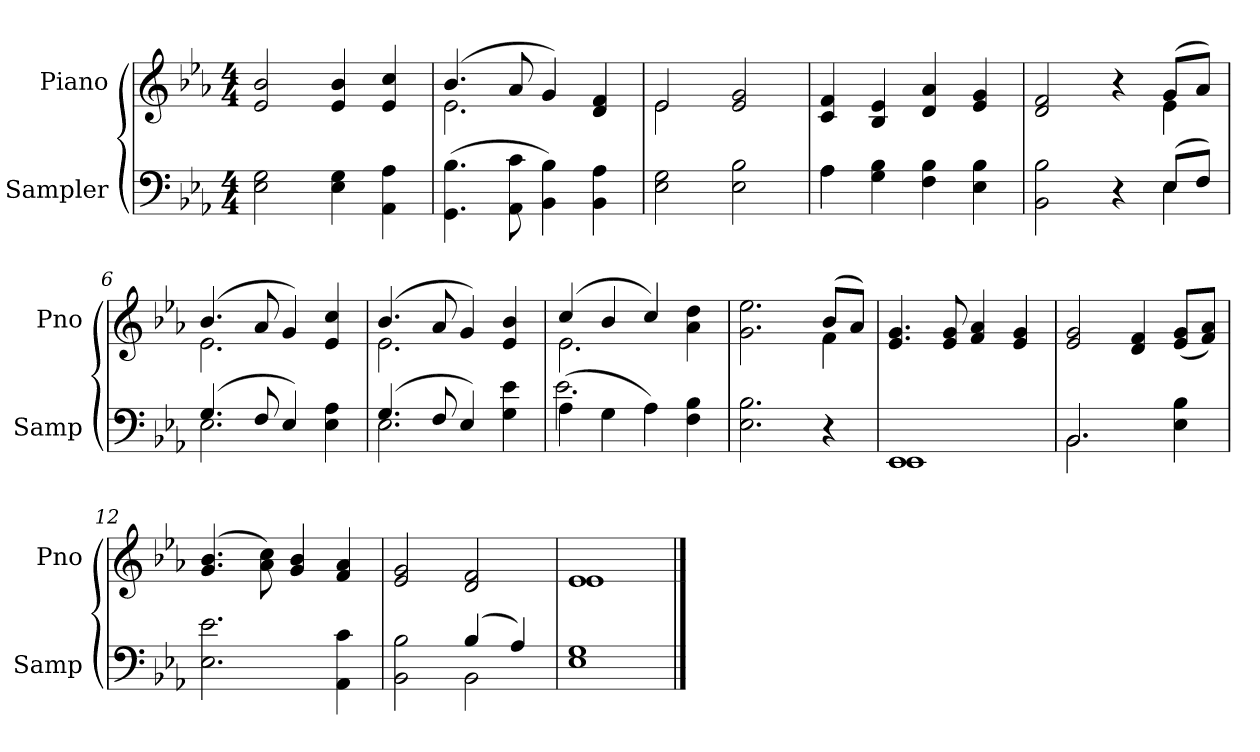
**kern	**kern
*part2	*part1
*staff2	*staff1
*I"Sampler	*I"Piano
*I'Samp	*I'Pno
*clefF4	*clefG2
*k[b-e-a-]	*k[b-e-a-]
*E-:	*E-:
*M4/4	*M4/4
=1	=1
2E- 2G	2e- 2b-
4E- 4G	4e- 4b-
4AA- 4A-	4e- 4cc
=2	=2
*	*^
(4.GG 4.B-	(4.b-/	2.e-
8AA- 8c	8a-/	.
4BB- 4B-)	4g/)	.
4BB- 4A-	4d 4f	4ryy
=3	=3	=3
2E- 2G	2e-/	2e-
2E- 2B-	2e- 2g	2ryy
*	*v	*v
=4	=4
*^	*
4A-\	4A-	4c 4f
4G 4B-	2.ryy	4B- 4e-
4F 4B-	.	4d 4a-
4E- 4B-	.	4e- 4g
=5	=5	=5
*	*	*^
2BB- 2B-	2.ryy	2d 2f	2.ryy
4r	.	4r	.
(8E-/L	4E-	(8g/L	4e-
8F/J)	.	8a-/J)	.
=6	=6	=6	=6
(4.G/	2.E-	(4.b-/	2.e-
8F/	.	8a-/	.
4E-/)	.	4g/)	.
4E- 4A-	4ryy	4e- 4cc	4ryy
=7	=7	=7	=7
(4.G/	2.E-	(4.b-/	2.e-
8F/	.	8a-/	.
4E-/)	.	4g/)	.
4G 4e-	4ryy	4e- 4b-	4ryy
=8	=8	=8	=8
(4A-\	2.e-	(4cc/	2.e-
4G\	.	4b-/	.
4A-\)	.	4cc/)	.
4F 4B-	4ryy	4a- 4dd	4ryy
*v	*v	*	*
=9	=9	=9
2.E- 2.B-	2.g 2.ee-	2.ryy
4r	(8b-/L	4f
.	8a-/J)	.
*	*v	*v
=10	=10
*^	*
1EE-\	1EE-	4.e- 4.g
.	.	8e- 8g
.	.	4f 4a-
.	.	4e- 4g
=11	=11	=11
2.BB-/	2.BB-	2e- 2g
.	.	4d 4f
4E- 4B-	4ryy	(8e-/ 8g/L
.	.	8f/ 8a-/J)
*v	*v	*
=12	=12
2.E- 2.e-	(4.g 4.b-
.	8a- 8cc)
.	4g 4b-
4AA- 4c	4f 4a-
=13	=13
*^	*
2BB- 2B-	2ryy	2e- 2g
(4B-/	2BB-	2d 2f
4A-/)	.	.
*v	*v	*
=14	=14
*	*^
1E- 1G	1e-/	1e-
*	*v	*v
==	==
*-	*-
